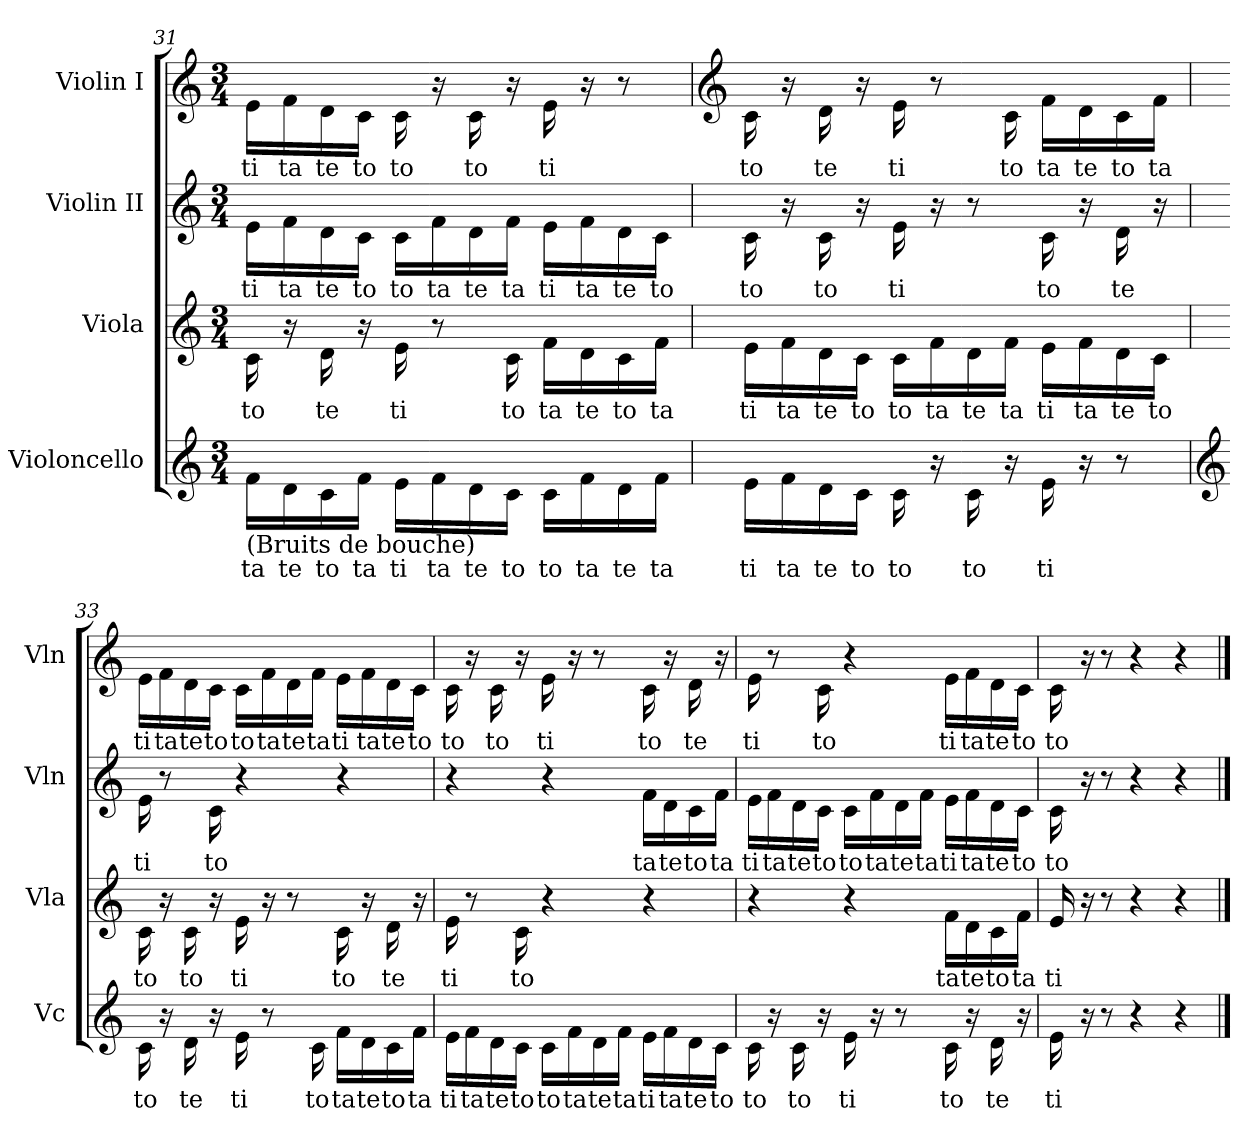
**kern	**text	**kern	**text	**kern	**text	**kern	**text
*part4	*part4	*part3	*part3	*part2	*part2	*part1	*part1
*staff4	*staff4	*staff3	*staff3	*staff2	*staff2	*staff1	*staff1
*I"Violoncello	*	*I"Viola	*	*I"Violin II	*	*I"Violin I	*
*I'Vc	*	*I'Vla	*	*I'Vln	*	*I'Vln	*
*clefG2	*	*clefG2	*	*clefG2	*	*clefG2	*
*k[]	*	*k[]	*	*k[]	*	*k[]	*
*M3/4	*	*M3/4	*	*M3/4	*	*M3/4	*
=31	=31	=31	=31	=31	=31	=31	=31
!LO:TX:b:t=(Bruits de bouche)	!	!	!	!	!	!	!
!	!LO:LY:b	!	!LO:LY:b	!	!LO:LY:b	!	!LO:LY:b
16f\LL	ta	16c\	to	16e\LL	ti	16e\LL	ti
!	!LO:LY:b	!	!	!	!LO:LY:b	!	!LO:LY:b
16d\	te	16r	.	16f\	ta	16f\	ta
!	!LO:LY:b	!	!LO:LY:b	!	!LO:LY:b	!	!LO:LY:b
16c\	to	16d\	te	16d\	te	16d\	te
!	!LO:LY:b	!	!	!	!LO:LY:b	!	!LO:LY:b
16f\JJ	ta	16r	.	16c\JJ	to	16c\JJ	to
!	!LO:LY:b	!	!LO:LY:b	!	!LO:LY:b	!	!LO:LY:b
16e\LL	ti	16e\	ti	16c\LL	to	16c\	to
!	!LO:LY:b	!	!	!	!LO:LY:b	!	!
16f\	ta	8r	.	16f\	ta	16r	.
!	!LO:LY:b	!	!	!	!LO:LY:b	!	!LO:LY:b
16d\	te	.	.	16d\	te	16c\	to
!	!LO:LY:b	!	!LO:LY:b	!	!LO:LY:b	!	!
16c\JJ	to	16c\	to	16f\JJ	ta	16r	.
!	!LO:LY:b	!	!LO:LY:b	!	!LO:LY:b	!	!LO:LY:b
16c\LL	to	16f\LL	ta	16e\LL	ti	16e\	ti
!	!LO:LY:b	!	!LO:LY:b	!	!LO:LY:b	!	!
16f\	ta	16d\	te	16f\	ta	16r	.
!	!LO:LY:b	!	!LO:LY:b	!	!LO:LY:b	!	!
16d\	te	16c\	to	16d\	te	8r	.
!	!LO:LY:b	!	!LO:LY:b	!	!LO:LY:b	!	!
16f\JJ	ta	16f\JJ	ta	16c\JJ	to	.	.
=32	=32	=32	=32	=32	=32	=32	=32
*	*	*	*	*	*	*clefG2	*
!	!LO:LY:b	!	!LO:LY:b	!	!LO:LY:b	!	!LO:LY:b
16e\LL	ti	16e\LL	ti	16c\	to	16c\	to
!	!LO:LY:b	!	!LO:LY:b	!	!	!	!
16f\	ta	16f\	ta	16r	.	16r	.
!	!LO:LY:b	!	!LO:LY:b	!	!LO:LY:b	!	!LO:LY:b
16d\	te	16d\	te	16c\	to	16d\	te
!	!LO:LY:b	!	!LO:LY:b	!	!	!	!
16c\JJ	to	16c\JJ	to	16r	.	16r	.
!	!LO:LY:b	!	!LO:LY:b	!	!LO:LY:b	!	!LO:LY:b
16c\	to	16c\LL	to	16e\	ti	16e\	ti
!	!	!	!LO:LY:b	!	!	!	!
16r	.	16f\	ta	16r	.	8r	.
!	!LO:LY:b	!	!LO:LY:b	!	!	!	!
16c\	to	16d\	te	8r	.	.	.
!	!	!	!LO:LY:b	!	!	!	!LO:LY:b
16r	.	16f\JJ	ta	.	.	16c\	to
!	!LO:LY:b	!	!LO:LY:b	!	!LO:LY:b	!	!LO:LY:b
16e\	ti	16e\LL	ti	16c\	to	16f\LL	ta
!	!	!	!LO:LY:b	!	!	!	!LO:LY:b
16r	.	16f\	ta	16r	.	16d\	te
!	!	!	!LO:LY:b	!	!LO:LY:b	!	!LO:LY:b
8r	.	16d\	te	16d\	te	16c\	to
!	!	!	!LO:LY:b	!	!	!	!LO:LY:b
.	.	16c\JJ	to	16r	.	16f\JJ	ta
!!LO:LB:g=z
=33	=33	=33	=33	=33	=33	=33	=33
*clefG2	*	*	*	*	*	*	*
!	!LO:LY:b	!	!LO:LY:b	!	!LO:LY:b	!	!LO:LY:b
16c\	to	16c\	to	16e\	ti	16e\LL	ti
!	!	!	!	!	!	!	!LO:LY:b
16r	.	16r	.	8r	.	16f\	ta
!	!LO:LY:b	!	!LO:LY:b	!	!	!	!LO:LY:b
16d\	te	16c\	to	.	.	16d\	te
!	!	!	!	!	!LO:LY:b	!	!LO:LY:b
16r	.	16r	.	16c\	to	16c\JJ	to
!	!LO:LY:b	!	!LO:LY:b	!	!	!	!LO:LY:b
16e\	ti	16e\	ti	4r	.	16c\LL	to
!	!	!	!	!	!	!	!LO:LY:b
8r	.	16r	.	.	.	16f\	ta
!	!	!	!	!	!	!	!LO:LY:b
.	.	8r	.	.	.	16d\	te
!	!LO:LY:b	!	!	!	!	!	!LO:LY:b
16c\	to	.	.	.	.	16f\JJ	ta
!	!LO:LY:b	!	!LO:LY:b	!	!	!	!LO:LY:b
16f\LL	ta	16c\	to	4r	.	16e\LL	ti
!	!LO:LY:b	!	!	!	!	!	!LO:LY:b
16d\	te	16r	.	.	.	16f\	ta
!	!LO:LY:b	!	!LO:LY:b	!	!	!	!LO:LY:b
16c\	to	16d\	te	.	.	16d\	te
!	!LO:LY:b	!	!	!	!	!	!LO:LY:b
16f\JJ	ta	16r	.	.	.	16c\JJ	to
=34	=34	=34	=34	=34	=34	=34	=34
!	!LO:LY:b	!	!LO:LY:b	!	!	!	!LO:LY:b
16e\LL	ti	16e\	ti	4r	.	16c\	to
!	!LO:LY:b	!	!	!	!	!	!
16f\	ta	8r	.	.	.	16r	.
!	!LO:LY:b	!	!	!	!	!	!LO:LY:b
16d\	te	.	.	.	.	16c\	to
!	!LO:LY:b	!	!LO:LY:b	!	!	!	!
16c\JJ	to	16c\	to	.	.	16r	.
!	!LO:LY:b	!	!	!	!	!	!LO:LY:b
16c\LL	to	4r	.	4r	.	16e\	ti
!	!LO:LY:b	!	!	!	!	!	!
16f\	ta	.	.	.	.	16r	.
!	!LO:LY:b	!	!	!	!	!	!
16d\	te	.	.	.	.	8r	.
!	!LO:LY:b	!	!	!	!	!	!
16f\JJ	ta	.	.	.	.	.	.
!	!LO:LY:b	!	!	!	!LO:LY:b	!	!LO:LY:b
16e\LL	ti	4r	.	16f\LL	ta	16c\	to
!	!LO:LY:b	!	!	!	!LO:LY:b	!	!
16f\	ta	.	.	16d\	te	16r	.
!	!LO:LY:b	!	!	!	!LO:LY:b	!	!LO:LY:b
16d\	te	.	.	16c\	to	16d\	te
!	!LO:LY:b	!	!	!	!LO:LY:b	!	!
16c\JJ	to	.	.	16f\JJ	ta	16r	.
!!LO:PB:g=z
=35	=35	=35	=35	=35	=35	=35	=35
!	!LO:LY:b	!	!	!	!LO:LY:b	!	!LO:LY:b
16c\	to	4r	.	16e\LL	ti	16e\	ti
!	!	!	!	!	!LO:LY:b	!	!
16r	.	.	.	16f\	ta	8r	.
!	!LO:LY:b	!	!	!	!LO:LY:b	!	!
16c\	to	.	.	16d\	te	.	.
!	!	!	!	!	!LO:LY:b	!	!LO:LY:b
16r	.	.	.	16c\JJ	to	16c\	to
!	!LO:LY:b	!	!	!	!LO:LY:b	!	!
16e\	ti	4r	.	16c\LL	to	4r	.
!	!	!	!	!	!LO:LY:b	!	!
16r	.	.	.	16f\	ta	.	.
!	!	!	!	!	!LO:LY:b	!	!
8r	.	.	.	16d\	te	.	.
!	!	!	!	!	!LO:LY:b	!	!
.	.	.	.	16f\JJ	ta	.	.
!	!LO:LY:b	!	!LO:LY:b	!	!LO:LY:b	!	!LO:LY:b
16c\	to	16f\LL	ta	16e\LL	ti	16e\LL	ti
!	!	!	!LO:LY:b	!	!LO:LY:b	!	!LO:LY:b
16r	.	16d\	te	16f\	ta	16f\	ta
!	!LO:LY:b	!	!LO:LY:b	!	!LO:LY:b	!	!LO:LY:b
16d\	te	16c\	to	16d\	te	16d\	te
!	!	!	!LO:LY:b	!	!LO:LY:b	!	!LO:LY:b
16r	.	16f\JJ	ta	16c\JJ	to	16c\JJ	to
=36	=36	=36	=36	=36	=36	=36	=36
!	!LO:LY:b	!	!LO:LY:b	!	!LO:LY:b	!	!LO:LY:b
16e\	ti	16e/	ti	16c\	to	16c\	to
16r	.	16r	.	16r	.	16r	.
8r	.	8r	.	8r	.	8r	.
4r	.	4r	.	4r	.	4r	.
4r	.	4r	.	4r	.	4r	.
==	==	==	==	==	==	==	==
*-	*-	*-	*-	*-	*-	*-	*-
